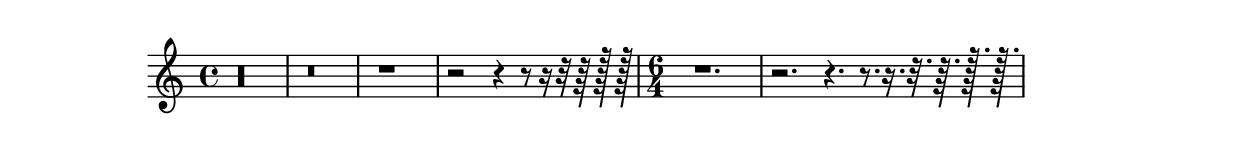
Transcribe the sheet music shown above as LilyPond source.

\version "1.7.18"

\header{
texidoc="
Rests.  Note that the dot of 8th, 16th and 32nd rests rest should be
next to the top of the rest.  All rests except the whole rest are
centered on the middle staff line.
"
}


	\score { \notes {
	\time 4/4
r \longa * 1/4  r\breve * 1/2 
r1 r2 r4 r8 r16 r32 r64 r128 r128
\time 6/4
r1. r2. r4. r8. r16. r32. r64. r128. r128.
}}
%% new-chords-done %%
